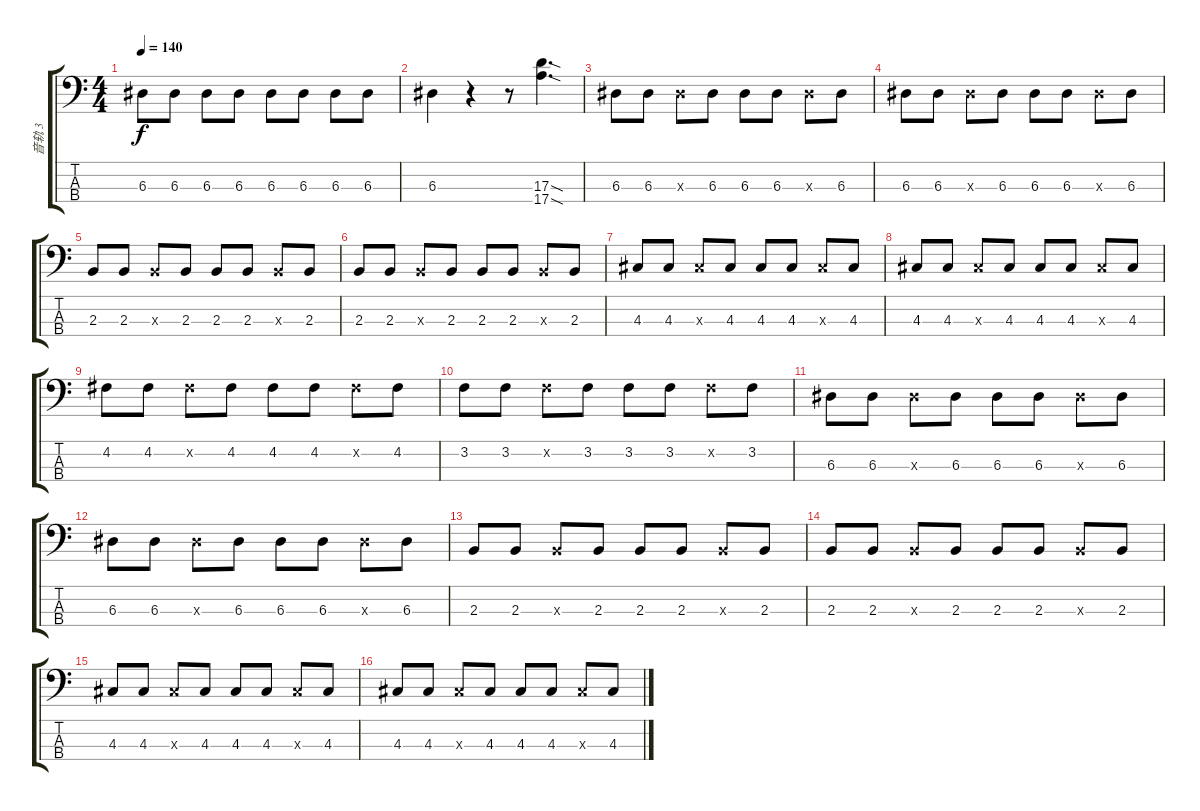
\track ("音轨 3" "音轨 3") {instrument electricbassfinger}
\staff {score tabs}
\tuning (G2 D2 A1 E1) {hide}
\ts (4 4)
\tempo 140
\clef f4
\ks c
6.3.8{dy f} 6.3.8 6.3.8 6.3.8 6.3.8 6.3.8 6.3.8 6.3.8 |
6.3.4 r.4 r.8 (17.3{sod} 17.4{sod}).4{d} |
6.3.8 6.3.8 6.3{x}.8 6.3.8 6.3.8 6.3.8 6.3{x}.8 6.3.8 |
6.3.8 6.3.8 6.3{x}.8 6.3.8 6.3.8 6.3.8 6.3{x}.8 6.3.8 |
2.3.8 2.3.8 2.3{x}.8 2.3.8 2.3.8 2.3.8 2.3{x}.8 2.3.8 |
2.3.8 2.3.8 2.3{x}.8 2.3.8 2.3.8 2.3.8 2.3{x}.8 2.3.8 |
4.3.8 4.3.8 4.3{x}.8 4.3.8 4.3.8 4.3.8 4.3{x}.8 4.3.8 |
4.3.8 4.3.8 4.3{x}.8 4.3.8 4.3.8 4.3.8 4.3{x}.8 4.3.8 |
4.2.8 4.2.8 4.2{x}.8 4.2.8 4.2.8 4.2.8 4.2{x}.8 4.2.8 |
3.2.8 3.2.8 3.2{x}.8 3.2.8 3.2.8 3.2.8 3.2{x}.8 3.2.8 |
6.3.8 6.3.8 6.3{x}.8 6.3.8 6.3.8 6.3.8 6.3{x}.8 6.3.8 |
6.3.8 6.3.8 6.3{x}.8 6.3.8 6.3.8 6.3.8 6.3{x}.8 6.3.8 |
2.3.8 2.3.8 2.3{x}.8 2.3.8 2.3.8 2.3.8 2.3{x}.8 2.3.8 |
2.3.8 2.3.8 2.3{x}.8 2.3.8 2.3.8 2.3.8 2.3{x}.8 2.3.8 |
4.3.8 4.3.8 4.3{x}.8 4.3.8 4.3.8 4.3.8 4.3{x}.8 4.3.8 |
4.3.8 4.3.8 4.3{x}.8 4.3.8 4.3.8 4.3.8 4.3{x}.8 4.3.8
